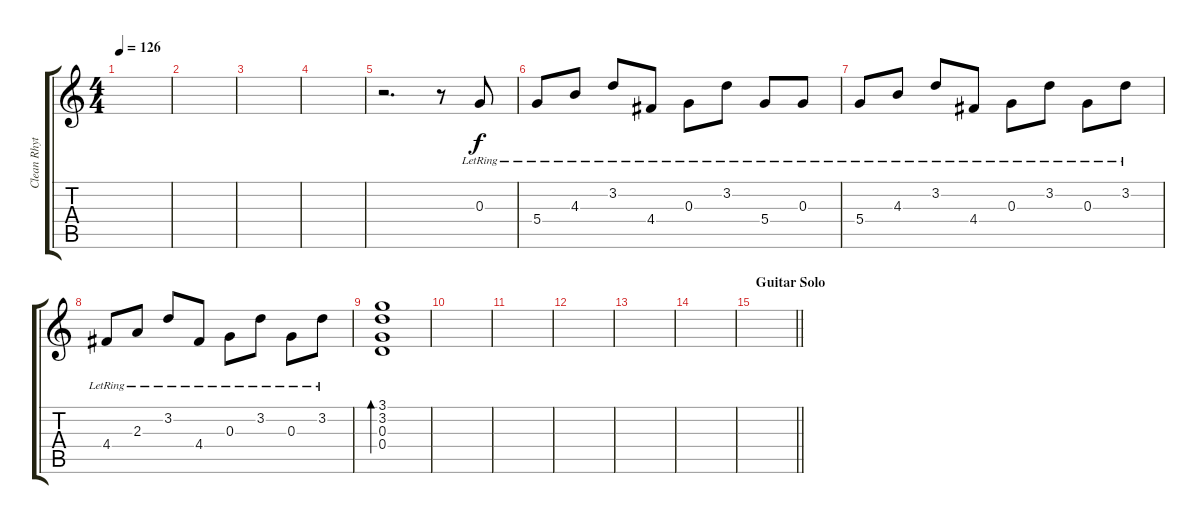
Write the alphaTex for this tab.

\track ("Clean Rhythm" "Clean Rhyt") {instrument electricguitarclean}
\staff {score tabs}
\tuning (E4 B3 G3 D3 A2 E2) {hide}
\ts (4 4)
\tempo 126
\clef g2
\ks c
|
|
|
|
r.2{d} r.8 0.3{lr}.8 |
5.4{lr}.8 4.3{lr}.8 3.2{lr}.8 4.4{lr}.8 0.3{lr}.8 3.2{lr}.8 5.4{lr}.8 0.3{lr}.8 |
5.4{lr}.8 4.3{lr}.8 3.2{lr}.8 4.4{lr}.8 0.3{lr}.8 3.2{lr}.8 0.3{lr}.8 3.2{lr}.8 |
4.4{lr}.8 2.3{lr}.8 3.2{lr}.8 4.4{lr}.8 0.3{lr}.8 3.2{lr}.8 0.3{lr}.8 3.2{lr}.8 |
(3.1 3.2 0.3 0.4).1{bd 240} |
|
|
|
|
|
\section ("" "Guitar Solo")
\barLineRight lightlight
